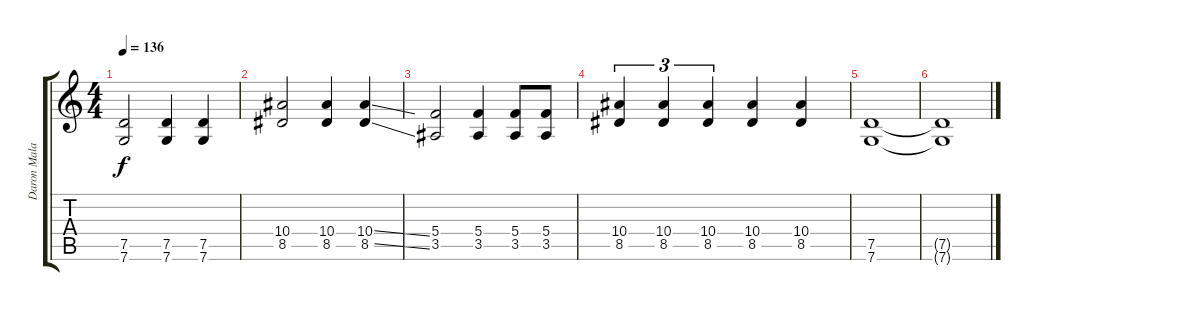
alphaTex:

\track ("Daron Malakian (distortion)" "Daron Mala") {instrument distortionguitar}
\staff {score tabs}
\tuning (D4 A3 F3 C3 G2 C2) {hide}
\ts (4 4)
\tempo 136
\clef g2
\ks c
(7.5 7.6).2{dy f} (7.5 7.6).4 (7.5 7.6).4 |
(10.4 8.5).2 (10.4 8.5).4 (10.4{ss} 8.5{ss}).4 |
(5.4 3.5).2 (5.4 3.5).4 (5.4 3.5).8 (5.4 3.5).8 |
(10.4 8.5).4{tu (3 2)} (10.4 8.5).4{tu (3 2)} (10.4 8.5).4{tu (3 2)} (10.4 8.5).4 (10.4 8.5).4 |
(7.5 7.6).1 |
(7.5{t} 7.6{t}).1
